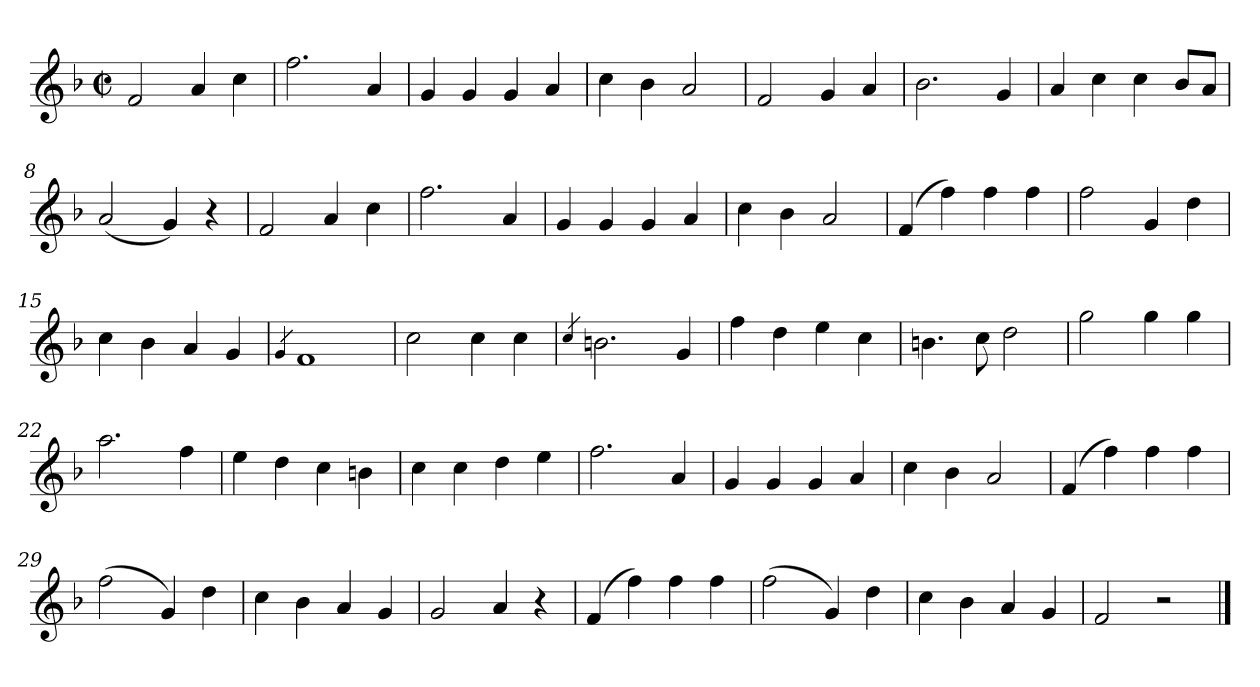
**kern
*part1
*staff1
*clefG2
*k[b-]
*F:
*M2/2
*met(c|)
=1
2f/
4a/
4cc\
=2
2.ff\
4a/
=3
4g/
4g/
4g/
4a/
=4
4cc\
4b-\
2a/
=5
2f/
4g/
4a/
=6
2.b-\
4g/
!!LO:LB:g=z
=7
4a/
4cc\
4cc\
8b-/L
8a/J
=8
(<2a/
4g/)
4r
=9
2f/
4a/
4cc\
=10
2.ff\
4a/
=11
4g/
4g/
4g/
4a/
=12
4cc\
4b-\
2a/
!!LO:LB:g=z
=13
(>4f/
4ff\)
4ff\
4ff\
=14
2ff\
4g/
4dd\
=15
4cc\
4b-\
4a/
4g/
=16
4qg/
1f
=17
2cc\
4cc\
4cc\
=18
4qcc/
2.bn\
4g/
!!LO:LB:g=z
=19
4ff\
4dd\
4ee\
4cc\
=20
4.bn\
8cc\
2dd\
=21
2gg\
4gg\
4gg\
=22
2.aa\
4ff\
=23
4ee\
4dd\
4cc\
4bn\
=24
4cc\
4cc\
4dd\
4ee\
!!LO:LB:g=z
=25
2.ff\
4a/
=26
4g/
4g/
4g/
4a/
=27
4cc\
4b-\
2a/
=28
(>4f/
4ff\)
4ff\
4ff\
=29
(>2ff\
4g/)
4dd\
=30
4cc\
4b-\
4a/
4g/
!!LO:LB:g=z
=31
2g/
4a/
4r
!!LO:LB:g=z
=32
(>4f/
4ff\)
4ff\
4ff\
!!LO:LB:g=z
=33
(>2ff\
4g/)
4dd\
=34
4cc\
4b-\
4a/
4g/
=35
2f/
2r
==
*-
